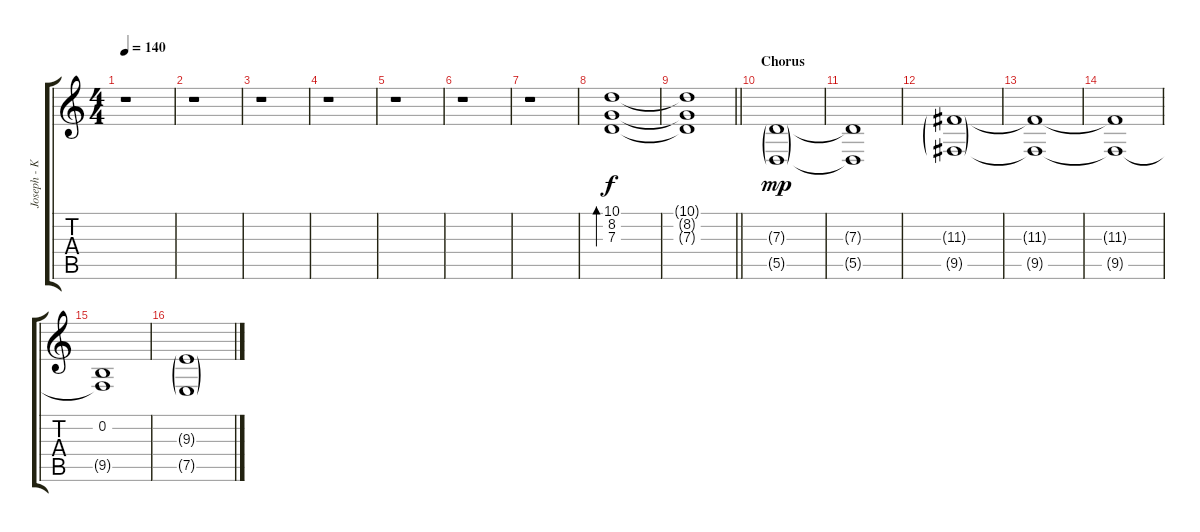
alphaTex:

\track ("Joseph - Keyboards" "Joseph - K") {instrument pad2warm}
\staff {score tabs}
\tuning (E4 B3 G3 D3 A2 E2) {hide}
\ts (4 4)
\tempo 140
\clef g2
\ks c
r.1{dy f} |
r.1 |
r.1 |
r.1 |
r.1 |
r.1 |
r.1 |
(10.1 8.2 7.3).1{bd 480 volume 14 instrument electricguitarjazz} |
\barLineRight lightlight
(10.1{t} 8.2{t} 7.3{t}).1 |
\section ("" "Chorus")
(7.3{g} 5.5{g}).1{dy mp volume 11 instrument pad2warm} |
(7.3{t} 5.5{t}).1 |
(11.3{g} 9.5{g}).1 |
(11.3{t} 9.5{t}).1 |
(11.3{t} 9.5{t}).1 |
(0.2 9.5{t}).1 |
(9.3{g} 7.5{g}).1
